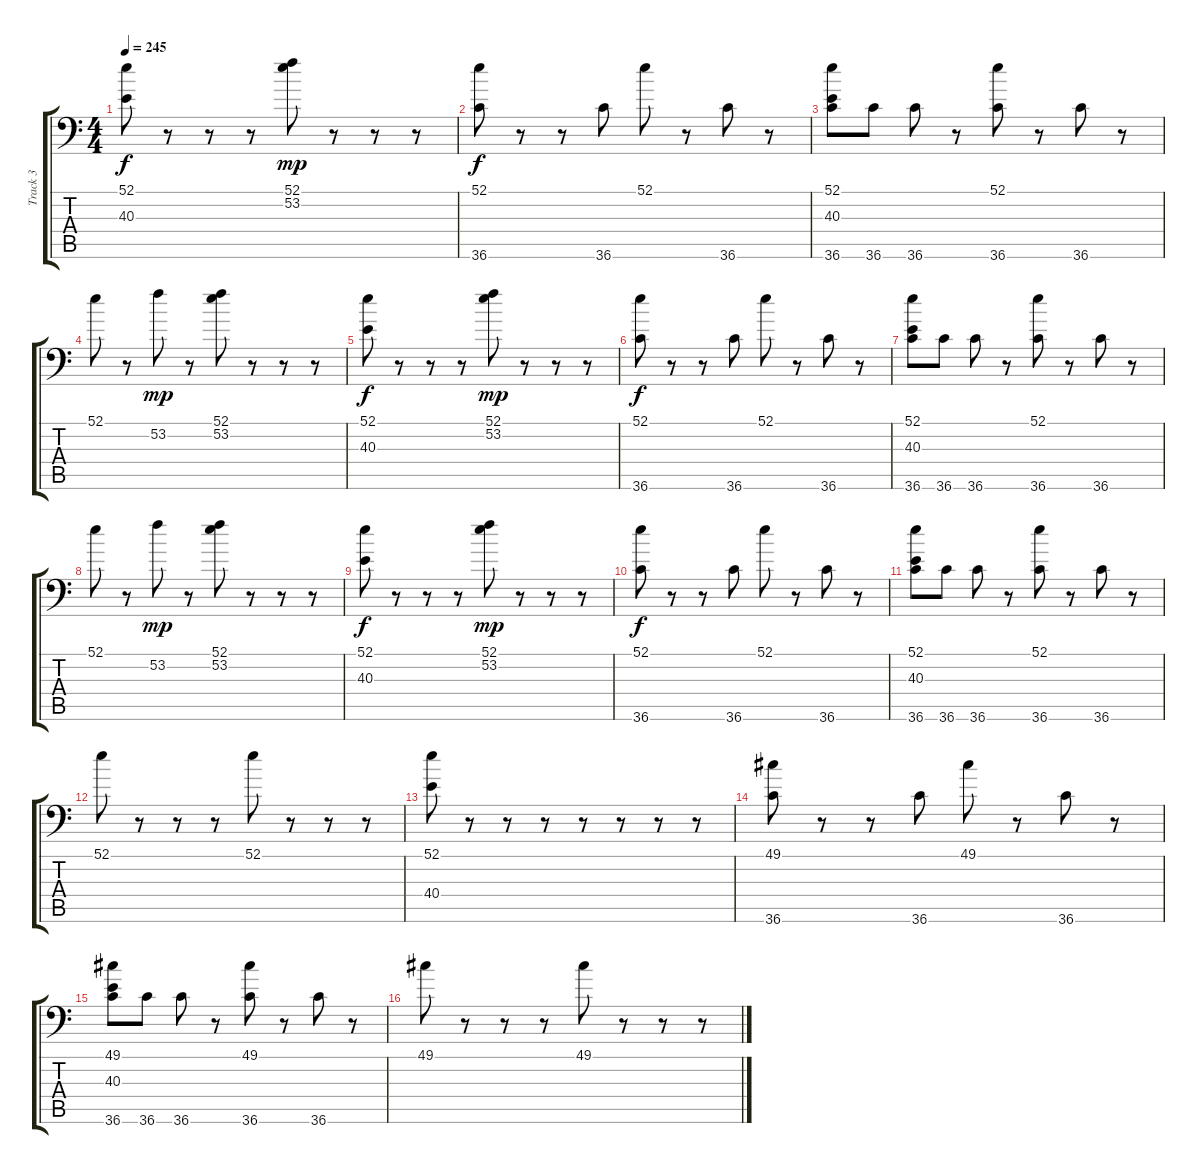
\track ("Track 3" "Track 3") {instrument acousticgrandpiano}
\staff {score tabs}
\tuning (C-1 C-1 C-1 C-1 C-1 C-1) {hide}
\ts (4 4)
\tempo 245
\clef f4
\ks c
(52.1 40.3).8{dy f} r.8 r.8 r.8 (52.1 53.2).8{dy mp} r.8 r.8 r.8 |
(52.1 36.6).8{dy f} r.8 r.8 36.6.8 52.1.8 r.8 36.6.8 r.8 |
(52.1 40.3 36.6).8 36.6.8 36.6.8 r.8 (52.1 36.6).8 r.8 36.6.8 r.8 |
52.1.8 r.8 53.2.8{dy mp} r.8 (52.1 53.2).8 r.8 r.8 r.8 |
(52.1 40.3).8{dy f} r.8 r.8 r.8 (52.1 53.2).8{dy mp} r.8 r.8 r.8 |
(52.1 36.6).8{dy f} r.8 r.8 36.6.8 52.1.8 r.8 36.6.8 r.8 |
(52.1 40.3 36.6).8 36.6.8 36.6.8 r.8 (52.1 36.6).8 r.8 36.6.8 r.8 |
52.1.8 r.8 53.2.8{dy mp} r.8 (52.1 53.2).8 r.8 r.8 r.8 |
(52.1 40.3).8{dy f} r.8 r.8 r.8 (52.1 53.2).8{dy mp} r.8 r.8 r.8 |
(52.1 36.6).8{dy f} r.8 r.8 36.6.8 52.1.8 r.8 36.6.8 r.8 |
(52.1 40.3 36.6).8 36.6.8 36.6.8 r.8 (52.1 36.6).8 r.8 36.6.8 r.8 |
52.1.8 r.8 r.8 r.8 52.1.8 r.8 r.8 r.8 |
(52.1 40.4).8 r.8 r.8 r.8 r.8 r.8 r.8 r.8 |
(49.1 36.6).8 r.8 r.8 36.6.8 49.1.8 r.8 36.6.8 r.8 |
(49.1 40.3 36.6).8 36.6.8 36.6.8 r.8 (49.1 36.6).8 r.8 36.6.8 r.8 |
49.1.8 r.8 r.8 r.8 49.1.8 r.8 r.8 r.8
